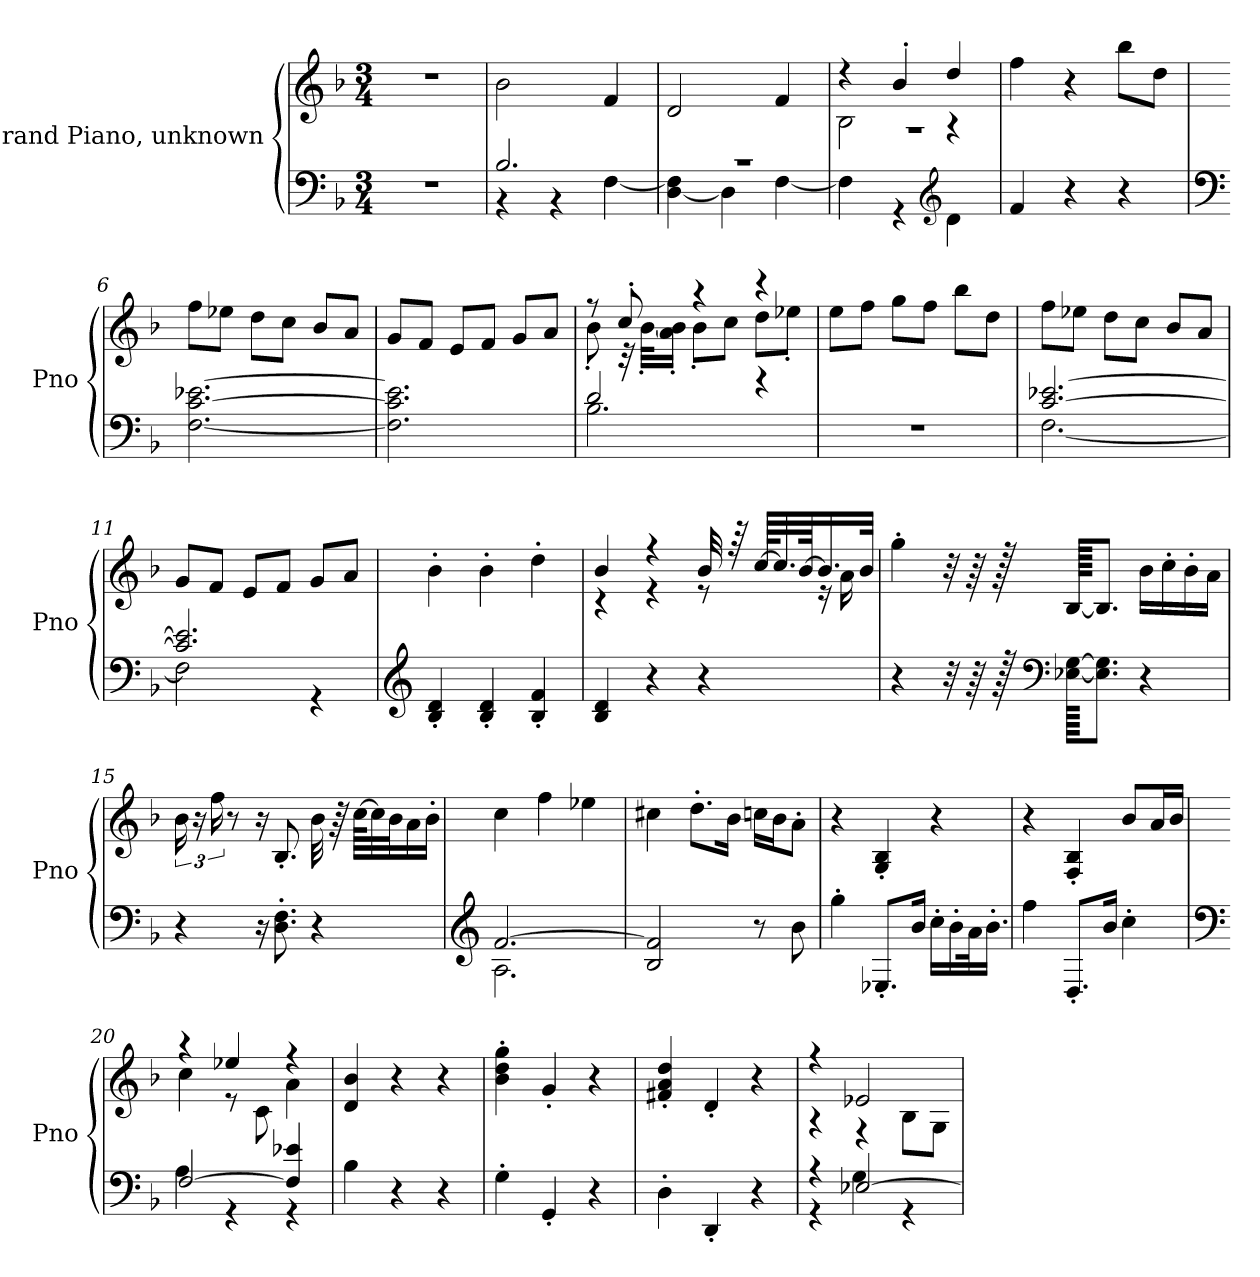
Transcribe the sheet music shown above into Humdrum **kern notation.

**kern	**kern
*part1	*part1
*staff2	*staff1
*I"Grand Piano, unknown	*
*I'Pno	*
*clefF4	*clefG2
*k[b-]	*k[b-]
*M3/4	*M3/4
*MM157	*MM157
=1	=1
2.r	2.r
=2	=2
*^	*
2.B-/	4r	2b-\
.	4r	.
.	[4F\	4f/
=3	=3	=3
2.r	[4D\ 4F\]	2d/
.	4D\]	.
.	[4F\	4f/
=4	=4	=4
*	*	*^
2.r	4F\]	4r	2B-\
.	4r	4b-'/	.
*clefG2	*	*	*
.	4d\	4dd/	4r
*v	*v	*	*
*	*v	*v
=5	=5
4f/	4ff\
4r	4r
4r	8bb-\L
.	8dd\J
=6	=6
*clefF4	*
[2.F\ [2.c\ [2.e-X\	8ff\L
.	8ee-X\J
.	8dd\L
.	8cc\J
.	8b-/L
.	8a/J
=7	=7
2.F\] 2.c\] 2.e-\]	8g/L
.	8f/J
.	8e/L
.	8f/J
.	8g/L
.	8a/J
=8	=8
*^	*^
2d/	2.B-\	8r	8b-'\
.	.	8cc'/	32r
.	.	.	[32b-'\KLL
.	.	.	16a\' 16b-\]'JJ
.	.	4r	8b-'\L
.	.	.	8cc\J
4r	.	4r	8dd\L
.	.	.	8ee-X'\J
*v	*v	*	*
*	*v	*v
!!LO:LB:g=z
=9	=9
2.r	8ee\L
.	8ff\J
.	8gg\L
.	8ff\J
.	8bb-\L
.	8dd\J
=10	=10
*^	*
[2.c/ [2.e-X/	[2.F\	8ff\L
.	.	8ee-X\J
.	.	8dd\L
.	.	8cc\J
.	.	8b-/L
.	.	8a/J
=11	=11	=11
2.c/] 2.e-/]	2F\]	8g/L
.	.	8f/J
.	.	8e/L
.	.	8f/J
.	4r	8g/L
.	.	8a/J
*v	*v	*
=12	=12
*clefG2	*
4B-/' 4d/'	4b-'\
4B-/' 4d/'	4b-'\
4B-/' 4f/'	4dd'\
=13	=13
*	*^
4B-/ 4d/	4b-/	4r
4r	4r	4r
4r	32b-/	8r
.	64r	.
.	[64cc/KLLL	.
.	32.cc/]	.
.	[64b-/JK	.
.	16.b-/]	16r
.	.	16a\
.	32b-/JJk	.
*	*v	*v
!!LO:LB:g=z
=14	=14
4r	4gg'\
32r	32r
64r	64r
128r	128r
*clefF4	*
[128E-X\ [128G\KKKKL	[128B-/KKKKL
8.E-\] 8.G\]J	8.B-/J]
4r	16b-\LL
.	16cc'\
.	16b-'\
.	16a\JJ
=15	=15
4r	24b-\
.	24r
.	24ff\
.	8r
16r	16r
8.D\' 8.F\'	8.B-'/
4r	32b-\
.	64r
.	[64cc\KLLL
.	32cc\]
.	32b-\J
.	16a\
.	16b-'\JJ
=16	=16
*clefG2	*
*^	*
[2.f/	2.A\	4cc\
.	.	4ff\
.	.	4ee-X\
*v	*v	*
=17	=17
2B-/ 2f/]	4cc#X\
.	8.dd'\L
.	16b-\Jk
8r	16ccn\LL
.	16b-\J
8b-\	8a'\J
!!LO:LB:g=z
=18	=18
4gg'\	4r
8.E-X'/L	4G/' 4B-/'
16b-/Jk	.
16cc'\LL	4r
16b-'\	.
32a\K	.
16.b-'\JJ	.
=19	=19
4ff\	4r
8.D'/L	4F/' 4B-/'
16b-/Jk	.
4cc'\	8b-/L
.	16a/L
.	16b-/JJ
=20	=20
*clefF4	*
*^	*^
[2F/	4A\	4r	4cc\
.	4r	4ee-X/	8r
.	.	.	8c\
4F/] 4e-X/	4r	4r	4a\
*v	*v	*	*
*	*v	*v
=21	=21
4B-\	4d/ 4b-/
4r	4r
4r	4r
=22	=22
4G'\	4b-\' 4dd\' 4gg\'
4GG'/	4g'/
4r	4r
=23	=23
4D'\	4f#X/' 4a/' 4dd/'
4DD'/	4d'/
4r	4r
=24	=24
*^	*^
4r	4r	4r	4r
[2E-X/	4G\	2e-X/	4r
.	4r	.	8B-\L
.	.	.	8G\J
*v	*v	*	*
*	*v	*v
=	=
*-	*-
